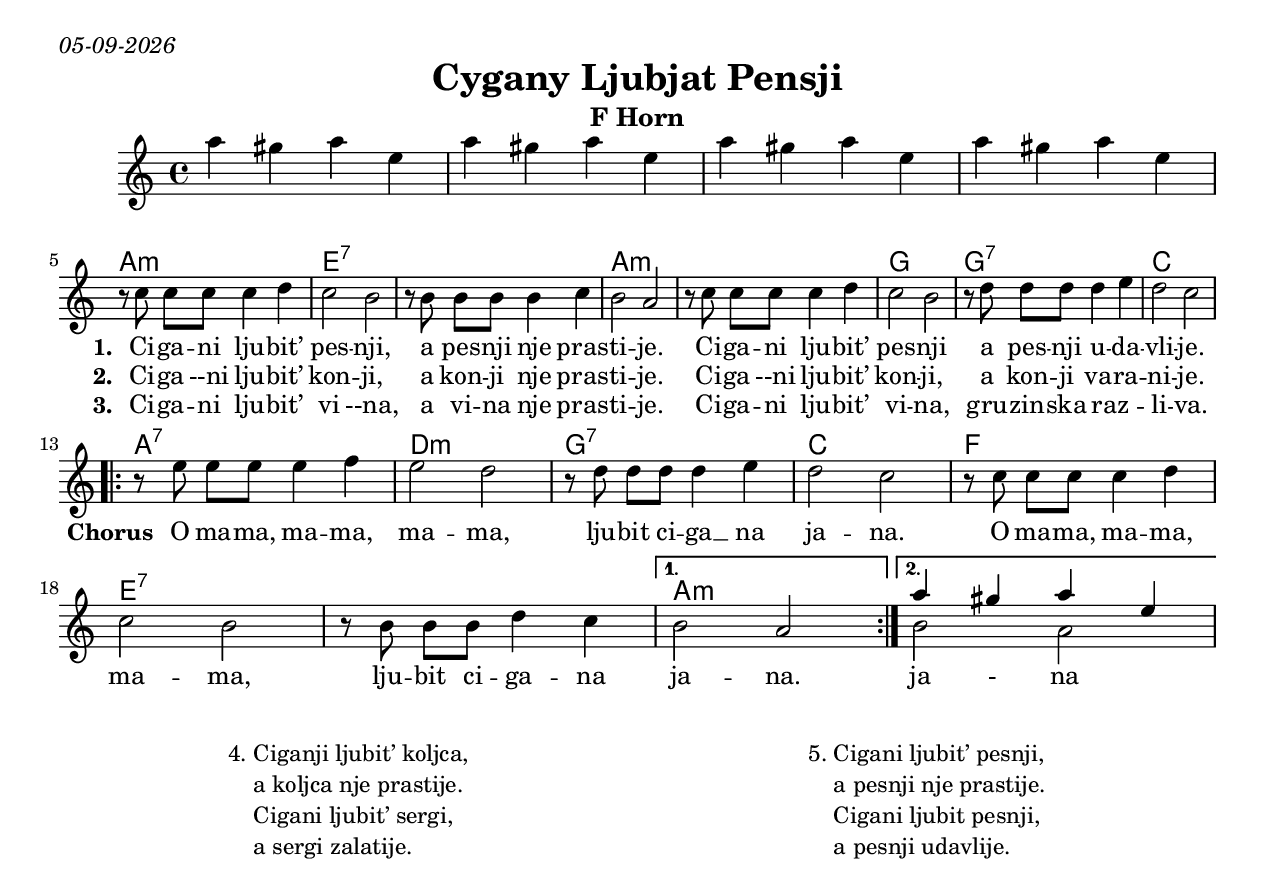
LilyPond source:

\version "2.18.0"
\include "english.ly"
\pointAndClickOff
%#(ly:expect-warning "cannot end volta")
%showLastLength = R1*8

\paper{
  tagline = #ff
  print-all-headers = ##t
  #(set-paper-size "letter")
}
date = #(strftime "%d-%m-%Y" (localtime (current-time)))

\markup{ \italic{ \date }  }

%\markup{ Got something to say? }


global = {
  \clef treble
  \key g \major
  \time 4/4
  \set Score.markFormatter = #format-mark-box-alphabet
}

%#################################### Melody ########################
melody = \relative c' {
  \global
  %\partial 16*3 a16 d f   %lead in notes

  \repeat unfold 4 {e'4 ds e b}
  \break


  %\repeat volta 2{
  %  \mark \default
  r8 g g [g] g4 a|
  g2 fs
  r8 fs8 fs[fs] fs4 g|
  fs2 e

  r8 g g [g] g4 a|
  g2 fs
  r8 a a [a] a4 b
  a2 g
  \break
  \repeat volta 2{
    r8 b b[b] b4 c
    b2 a
    r8 a a [a] a4 b
    a2 g

    % O mama
    r8 g g[g] g4 a
    g2 fs
    r8 fs8 fs[fs] a4 g

  }
  \alternative{

  {fs2 e}
  {
  <<
      {\voiceOne e'4 ds e b}
      \new Voice

      {\voiceTwo fs2  e}
    >>

  }
  }



}
%################################# Lyrics #####################
\addlyrics{

  \repeat unfold 16 \skip 2
  \set stanza = #"1. "
  Ci -- ga -- ni lju -- bit’ pes -- nji,
  a pes -- nji nje pras -- ti -- je.
  Ci -- ga -- ni lju -- bit’ pes -- nji
  a pes -- nji u -- da -- vli -- je.


  \set stanza = #"Chorus "O ma -- ma,  ma -- ma, ma -- ma,
  lju -- bit ci -- ga __ na ja -- na.
  O ma -- ma,  ma -- ma, ma -- ma,
  lju -- bit ci -- ga -- na ja --  na.
  ja  -  na

}
\addlyrics {
  \repeat unfold 16 \skip 2
  \set stanza = #"2. "
  Ci -- ga --ni lju -- bit’ kon -- ji,
  a kon -- ji nje pras -- ti -- je.
  Ci -- ga --ni lju -- bit’ kon -- ji,
  a kon -- ji va -- ra -- ni -- je.
}
\addlyrics {
  \repeat unfold 16 \skip 2
  \set stanza = #"3. "
  Ci -- ga -- ni lju -- bit’ vi --na,
  a vi -- na nje pras -- ti -- je.
  Ci -- ga -- ni lju -- bit’ vi -- na,
  gru -- zin -- ska raz -- _ li -- va.
}
%################################# Chords #######################
harmonies = \chordmode {
  s1*4
  e1:m

  b1*2:7  % looks like H in original
  e1*2:m
  d1
  d1:7
  g1
  %\parenthesize  e1:7
  %chorus
  e1:7  %g1
  a1:m
  d1:7
  g1
  c1
  b1*2:7
  e1:m
  %coda
  \once \set chordChanges = ##f

}

\score {
  <<
    \new ChordNames {
      \set chordChanges = ##f
      \transpose g c \harmonies
    }
    \new Staff  \transpose g c' \melody
  >>
  \header{
    title= "Cygany Ljubjat Pensji"
    subtitle=""
    composer= ""
    instrument = "F Horn"
    arranger= ""
  }
  \layout{indent = 1.0\cm}
  \midi {
    \tempo 4 = 120

    % \midi { }
  }
}

% more verses:
\markup{}
\markup {
  \fill-line {
    \hspace #0.1 % distance from left margin
    \column {
      \line { "4."
              \column {
                "Ciganji ljubit’ koljca,"
                "a koljca nje prastije."
                "Cigani ljubit’ sergi,"
                "a sergi zalatije."
              }
      }
      \hspace #0.2 % vertical distance between verses
      \line { ""
              \column {

              }
      }
    }
    \hspace #0.1  % horiz. distance between columns
    \column {
      \line { "5."
              \column {
                "Cigani ljubit’ pesnji,"
                "a pesnji nje prastije."
                "Cigani ljubit pesnji,"
                "a pesnji udavlije."
              }
      }
      \hspace #0.2 % distance between verses
      \line { ""
              \column {
                ""
              }
      }
    }
    \hspace #0.1 % distance to right margin
  }
}



%{

Cigani ljubit’ pesnji,
a pesnji nje prastije.
Cigani ljubit pesnji,
a pesnji udavlije.

chorus:
O mama, mama, mama,
ljubit cigana jana.
O mama, mama, mama,
ljubit cigana jana.

chorus

Cigani ljubit’ sumi,
a sumi nje prastije.
Cigani ljubit’ sumi
a sumi daragije.

chorus

Cigani ljubit’ konji,
a konji nje prastije.
Cigani ljubit konji,
a konji varanije.

chorus

Cigani ljubit’ vina,
a vina nje prastije.
Cigani ljubit vina,
gruzinska razliva.

chorus
*****************
Ciganji ljubit’ koljca,
a koljca nje prastije.
Cigani ljubit’ sergi,
a sergi zalatije.

chorus

Cigani ljubit’ pesnji,
a pesnji nje prastije.
Cigani ljubit pesnji,
a pesnji udavlije.

chorus:

Translation:

Gypsies love poems,
songs, special, unusual,
gypsies love songs, songs about heroes.

Oh mama, mama, mama,
I love the gypsy Jana … 2x

Gypsies prefer fur coats,
special fur coats,
gypsies prefer fur coats,
expensive fur coats.

Oh mama, mama, mama,
I love the gypsy Jana … 2x

Gypsies love horses, race horses,
gypsies love horses, race horses.

Oh mama, mama, mama,
I love the gypsy Jana … 2x

Gypsies prefer wine, good wine,
gypsies love wine and refill St. George.

Oh mama, mama, mama,
I love the gypsy Jana … 2x

Gypsies prefer rings and special jewelry,
gypsies love earrings, gold earrings.

Oh mama, mama, mama,
I love the gypsy Jana … 2x

%}